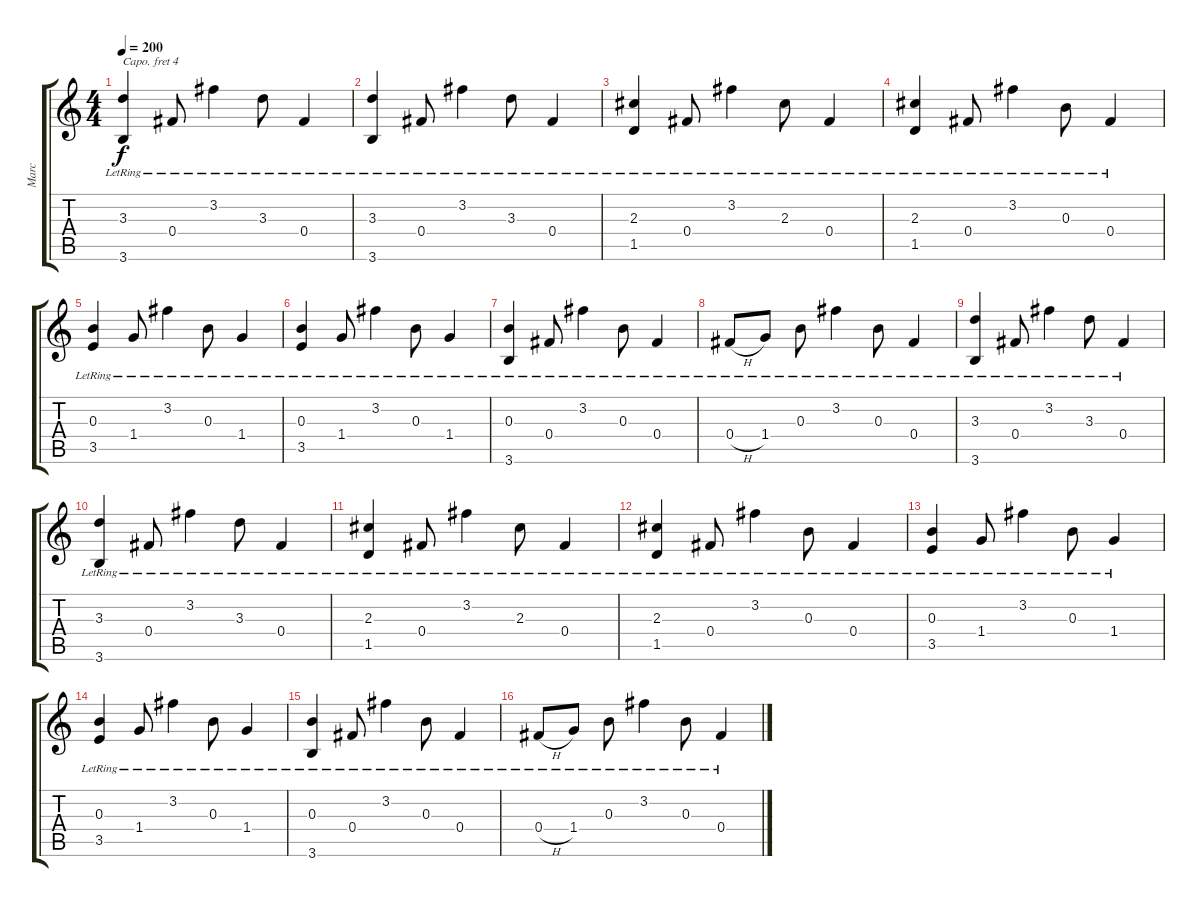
\track ("Marc" "Marc") {instrument acousticguitarsteel}
\staff {score tabs}
\capo 4
\tuning (E4 B3 G3 D3 A2 E2) {hide}
\ts (4 4)
\tempo 200
\clef g2
\ks c
(3.3{lr} 3.6{lr}).4{dy f} 0.4{lr}.8 3.2{lr}.4 3.3{lr}.8 0.4{lr}.4 |
(3.3{lr} 3.6{lr}).4 0.4{lr}.8 3.2{lr}.4 3.3{lr}.8 0.4{lr}.4 |
(2.3{lr} 1.5{lr}).4 0.4{lr}.8 3.2{lr}.4 2.3{lr}.8 0.4{lr}.4 |
(2.3{lr} 1.5{lr}).4 0.4{lr}.8 3.2{lr}.4 0.3{lr}.8 0.4{lr}.4 |
(0.3{lr} 3.5{lr}).4 1.4{lr}.8 3.2{lr}.4 0.3{lr}.8 1.4{lr}.4 |
(0.3{lr} 3.5{lr}).4 1.4{lr}.8 3.2{lr}.4 0.3{lr}.8 1.4{lr}.4 |
(0.3{lr} 3.6{lr}).4 0.4{lr}.8 3.2{lr}.4 0.3{lr}.8 0.4{lr}.4 |
0.4{h lr}.8 1.4{lr}.8 0.3{lr}.8 3.2{lr}.4 0.3{lr}.8 0.4{lr}.4 |
(3.3{lr} 3.6{lr}).4 0.4{lr}.8 3.2{lr}.4 3.3{lr}.8 0.4{lr}.4 |
(3.3{lr} 3.6{lr}).4 0.4{lr}.8 3.2{lr}.4 3.3{lr}.8 0.4{lr}.4 |
(2.3{lr} 1.5{lr}).4 0.4{lr}.8 3.2{lr}.4 2.3{lr}.8 0.4{lr}.4 |
(2.3{lr} 1.5{lr}).4 0.4{lr}.8 3.2{lr}.4 0.3{lr}.8 0.4{lr}.4 |
(0.3{lr} 3.5{lr}).4 1.4{lr}.8 3.2{lr}.4 0.3{lr}.8 1.4{lr}.4 |
(0.3{lr} 3.5{lr}).4 1.4{lr}.8 3.2{lr}.4 0.3{lr}.8 1.4{lr}.4 |
(0.3{lr} 3.6{lr}).4 0.4{lr}.8 3.2{lr}.4 0.3{lr}.8 0.4{lr}.4 |
0.4{h lr}.8 1.4{lr}.8 0.3{lr}.8 3.2{lr}.4 0.3{lr}.8 0.4{lr}.4
